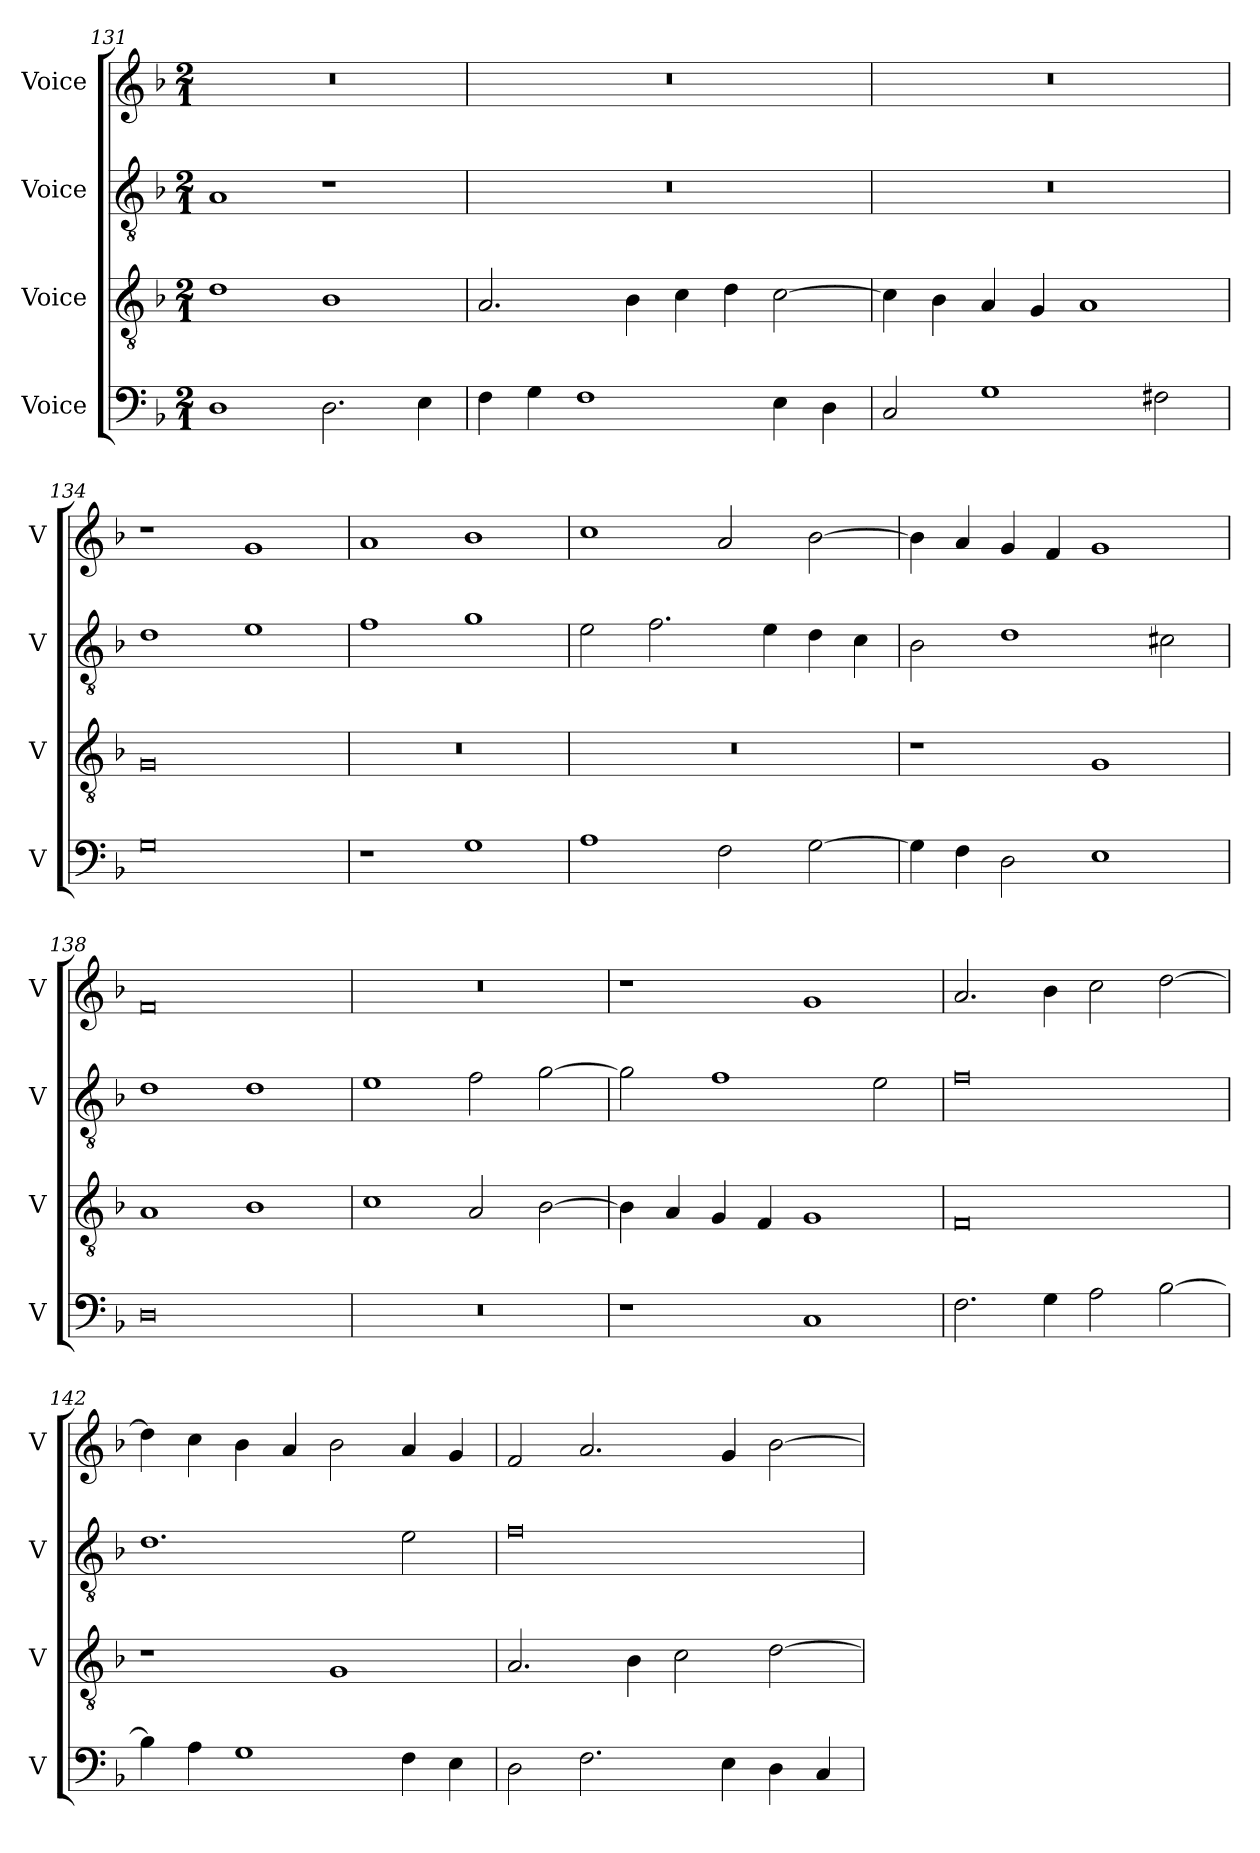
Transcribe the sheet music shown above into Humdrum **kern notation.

**kern	**kern	**kern	**kern
*part4	*part3	*part2	*part1
*staff4	*staff3	*staff2	*staff1
*I"Voice	*I"Voice	*I"Voice	*I"Voice
*I'V	*I'V	*I'V	*I'V
*clefF4	*clefGv2	*clefGv2	*clefG2
*k[b-]	*k[b-]	*k[b-]	*k[b-]
*M2/1	*M2/1	*M2/1	*M2/1
=131	=131	=131	=131
1D	1d	1A	0r
2.D\	1B-	1r	.
4E\	.	.	.
=132	=132	=132	=132
4F\	2.A/	0r	0r
4G\	.	.	.
1F	.	.	.
.	4B-\	.	.
.	4c\	.	.
.	4d\	.	.
4E\	[2c\	.	.
4D\	.	.	.
=133	=133	=133	=133
2C/	4c\]	0r	0r
.	4B-\	.	.
1G	4A/	.	.
.	4G/	.	.
.	1A	.	.
2F#X\	.	.	.
=134	=134	=134	=134
0G	0G	1d	1r
.	.	1e	1g
=135	=135	=135	=135
1r	0r	1f	1a
1G	.	1g	1b-
!!LO:PB:g=z
=136	=136	=136	=136
1A	0r	2e\	1cc
.	.	2.f\	.
2F\	.	.	2a/
.	.	4e\	.
[2G\	.	4d\	[2b-\
.	.	4c\	.
=137	=137	=137	=137
4G\]	1r	2B-\	4b-\]
4F\	.	.	4a/
2D\	.	1d	4g/
.	.	.	4f/
1E	1G	.	1g
.	.	2c#X\	.
=138	=138	=138	=138
0D	1A	1d	0f
.	1B-	1d	.
=139	=139	=139	=139
0r	1c	1e	0r
.	2A/	2f\	.
.	[2B-\	[2g\	.
=140	=140	=140	=140
1r	4B-\]	2g\]	1r
.	4A/	.	.
.	4G/	1f	.
.	4F/	.	.
1C	1G	.	1g
.	.	2e\	.
=141	=141	=141	=141
2.F\	0F	0f	2.a/
4G\	.	.	4b-\
2A\	.	.	2cc\
[2B-\	.	.	[2dd\
!!LO:LB:g=z
=142	=142	=142	=142
4B-\]	1r	1.d	4dd\]
4A\	.	.	4cc\
1G	.	.	4b-\
.	.	.	4a/
.	1G	.	2b-\
4F\	.	2e\	4a/
4E\	.	.	4g/
=143	=143	=143	=143
2D\	2.A/	0f	2f/
2.F\	.	.	2.a/
.	4B-\	.	.
.	2c\	.	.
4E\	.	.	4g/
4D\	[2d\	.	[2b-\
4C/	.	.	.
=	=	=	=
*-	*-	*-	*-
